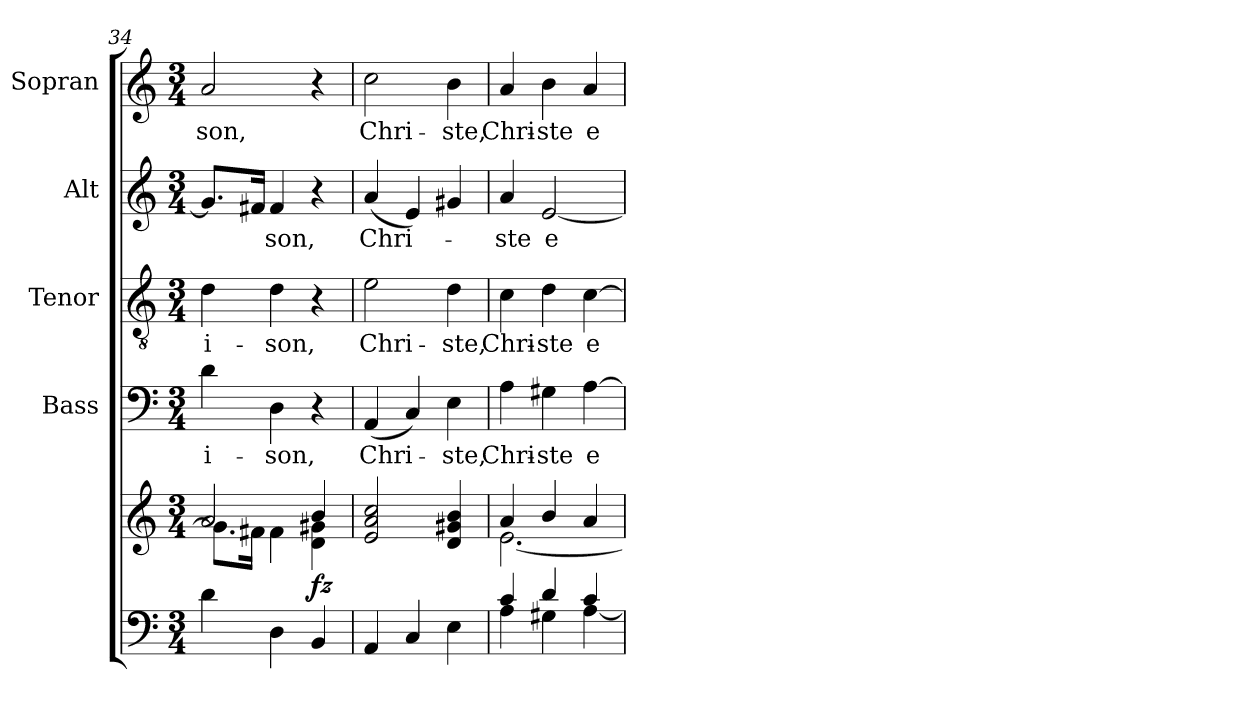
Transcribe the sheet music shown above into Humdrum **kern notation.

**kern	**kern	**dynam	**kern	**text	**kern	**text	**kern	**text	**kern	**text
*part5	*part5	*part5	*part4	*part4	*part3	*part3	*part2	*part2	*part1	*part1
*staff6	*staff5	*staff5/6	*staff4	*staff4	*staff3	*staff3	*staff2	*staff2	*staff1	*staff1
*	*	*	*I"Bass	*	*I"Tenor	*	*I"Alt	*	*I"Sopran	*
*	*	*	*I'B.	*	*I'T.	*	*I'A.	*	*I'S.	*
*clefF4	*clefG2	*	*clefF4	*	*clefGv2	*	*clefG2	*	*clefG2	*
*k[]	*k[]	*	*k[]	*	*k[]	*	*k[]	*	*k[]	*
*C:	*C:	*	*C:	*	*C:	*	*C:	*	*C:	*
*M3/4	*M3/4	*	*M3/4	*	*M3/4	*	*M3/4	*	*M3/4	*
=34	=34	=34	=34	=34	=34	=34	=34	=34	=34	=34
*	*^	*	*	*	*	*	*	*	*	*
!	!	!	!	!	!LO:LY:b	!	!LO:LY:b	!	!	!	!LO:LY:b
4d\	2a/	8.g\L]	.	4d\	-i-	4d\	-i-	8.g/L]	.	2a/	-son,
.	.	16f#X\Jk	.	.	.	.	.	16f#X/Jk	.	.	.
!	!	!	!	!	!LO:LY:b	!	!LO:LY:b	!	!LO:LY:b	!	!
4D\	.	4f#\	.	4D\	-son,	4d\	-son,	4f#/	-son,	.	.
!	!	!	!LO:DY:b	!	!	!	!	!	!	!	!
4BB/	4b/	4d\ 4g#X\	fz	4r	.	4r	.	4r	.	4r	.
!!LO:LB:g=z
=35	=35	=35	=35	=35	=35	=35	=35	=35	=35	=35	=35
!	!	!	!	!	!LO:LY:b	!	!LO:LY:b	!	!LO:LY:b	!	!LO:LY:b
*	*v	*v	*	*	*	*	*	*	*	*	*
4AA/	2e/ 2a/ 2cc/	.	(<4AA/	Chri-	2e\	Chri-	(<4a/	Chri-	2cc\	Chri-
4C/	.	.	4C/)	.	.	.	4e/)	.	.	.
!	!	!	!	!LO:LY:b	!	!LO:LY:b	!	!	!	!LO:LY:b
4E\	4d/ 4g#X/ 4b/	.	4E\	-ste,	4d\	-ste,	4g#X/	.	4b\	-ste,
=36	=36	=36	=36	=36	=36	=36	=36	=36	=36	=36
*^	*^	*	*	*	*	*	*	*	*	*
!	!	!	!	!	!	!LO:LY:b	!	!LO:LY:b	!	!LO:LY:b	!	!LO:LY:b
4c/	4A\	4a/	[<2.e\	.	4A\	Chri-	4c\	Chri-	4a/	-ste	4a/	Chri-
!	!	!	!	!	!	!LO:LY:b	!	!LO:LY:b	!	!LO:LY:b	!	!LO:LY:b
4d/	4G#X\	4b/	.	.	4G#X\	-ste	4d\	-ste	[2e/	e-	4b\	-ste
!	!	!	!	!	!	!LO:LY:b	!	!LO:LY:b	!	!	!	!LO:LY:b
4c/	[<4A\	4a/	.	.	[4A\	e-	[4c\	e-	.	.	4a/	e-
*v	*v	*	*	*	*	*	*	*	*	*	*	*
*	*v	*v	*	*	*	*	*	*	*	*	*
=	=	=	=	=	=	=	=	=	=	=
*-	*-	*-	*-	*-	*-	*-	*-	*-	*-	*-
